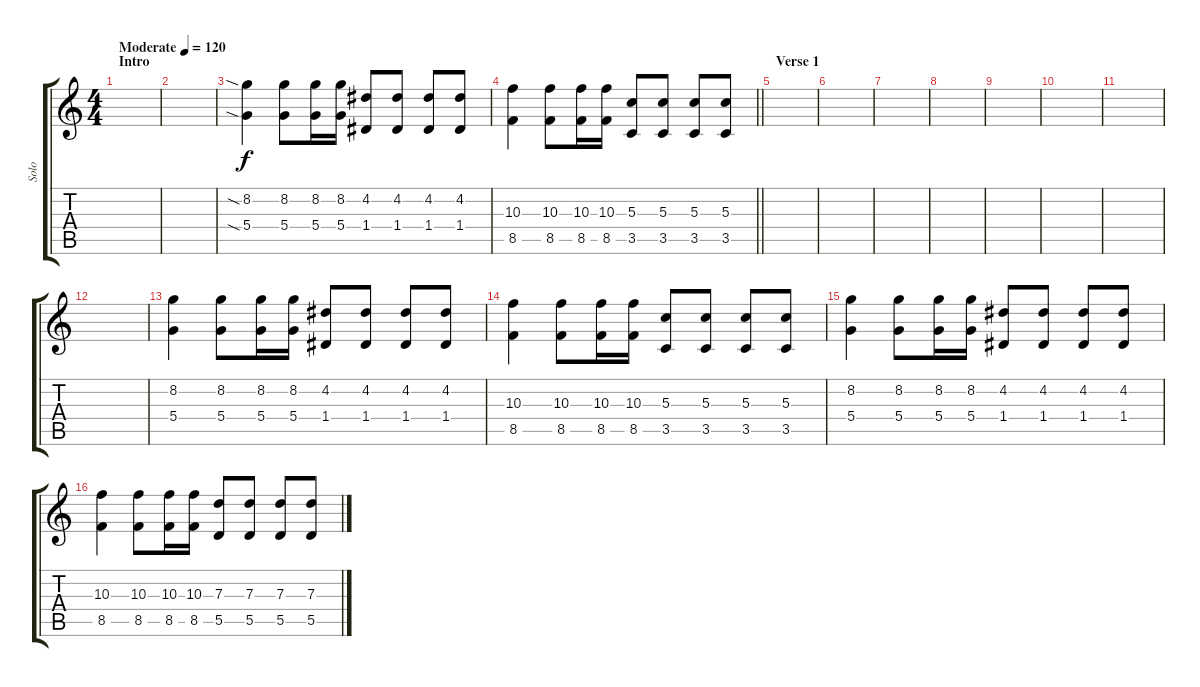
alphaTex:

\track ("Solo" "Solo") {instrument overdrivenguitar}
\staff {score tabs}
\tuning (E4 B3 G3 D3 A2 E2) {hide}
\ts (4 4)
\section ("" "Intro")
\tempo (120 "Moderate")
\clef g2
\ks c
|
|
(8.2{sia} 5.4{sia}).4 (8.2 5.4).8{dy f} (8.2 5.4).16 (8.2 5.4).16 (4.2 1.4).8 (4.2 1.4).8 (4.2 1.4).8 (4.2 1.4).8 |
\barLineRight lightlight
(10.3 8.5).4 (10.3 8.5).8 (10.3 8.5).16 (10.3 8.5).16 (5.3 3.5).8 (5.3 3.5).8 (5.3 3.5).8 (5.3 3.5).8 |
\section ("" "Verse 1")
|
|
|
|
|
|
|
|
(8.2 5.4).4 (8.2 5.4).8 (8.2 5.4).16 (8.2 5.4).16 (4.2 1.4).8 (4.2 1.4).8 (4.2 1.4).8 (4.2 1.4).8 |
(10.3 8.5).4 (10.3 8.5).8 (10.3 8.5).16 (10.3 8.5).16 (5.3 3.5).8 (5.3 3.5).8 (5.3 3.5).8 (5.3 3.5).8 |
(8.2 5.4).4 (8.2 5.4).8 (8.2 5.4).16 (8.2 5.4).16 (4.2 1.4).8 (4.2 1.4).8 (4.2 1.4).8 (4.2 1.4).8 |
(10.3 8.5).4 (10.3 8.5).8 (10.3 8.5).16 (10.3 8.5).16 (7.3 5.5).8 (7.3 5.5).8 (7.3 5.5).8 (7.3 5.5).8
